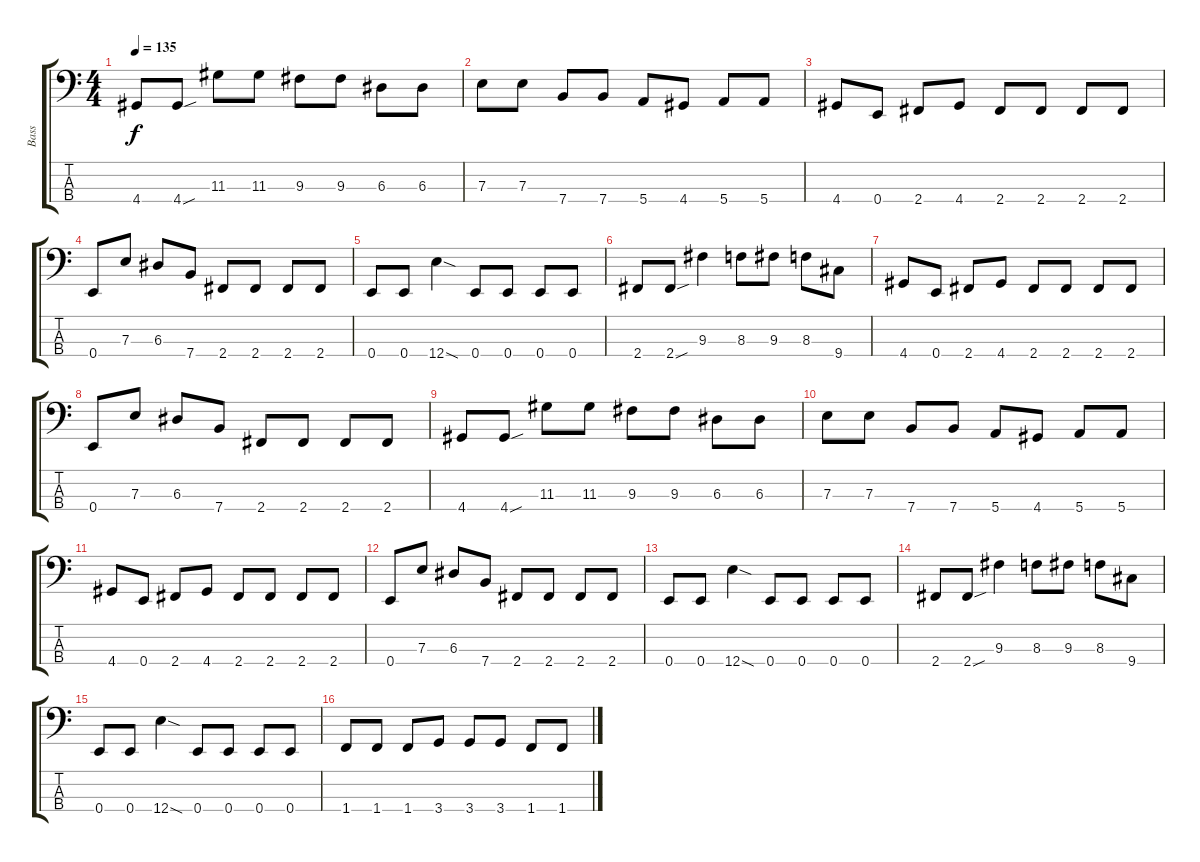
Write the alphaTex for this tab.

\track ("Bass" "Bass") {instrument electricbasspick}
\staff {score tabs}
\tuning (G2 D2 A1 E1) {hide}
\ts (4 4)
\tempo 135
\clef f4
\ks c
4.4.8{dy f} 4.4{sou}.8 11.3.8 11.3.8 9.3.8 9.3.8 6.3.8 6.3.8 |
7.3.8 7.3.8 7.4.8 7.4.8 5.4.8 4.4.8 5.4.8 5.4.8 |
4.4.8 0.4.8 2.4.8 4.4.8 2.4.8 2.4.8 2.4.8 2.4.8 |
0.4.8 7.3.8 6.3.8 7.4.8 2.4.8 2.4.8 2.4.8 2.4.8 |
0.4.8 0.4.8 12.4{sod}.4 0.4.8 0.4.8 0.4.8 0.4.8 |
2.4.8 2.4{sou}.8 9.3.4 8.3.8 9.3.8 8.3.8 9.4.8 |
4.4.8 0.4.8 2.4.8 4.4.8 2.4.8 2.4.8 2.4.8 2.4.8 |
0.4.8 7.3.8 6.3.8 7.4.8 2.4.8 2.4.8 2.4.8 2.4.8 |
4.4.8 4.4{sou}.8 11.3.8 11.3.8 9.3.8 9.3.8 6.3.8 6.3.8 |
7.3.8 7.3.8 7.4.8 7.4.8 5.4.8 4.4.8 5.4.8 5.4.8 |
4.4.8 0.4.8 2.4.8 4.4.8 2.4.8 2.4.8 2.4.8 2.4.8 |
0.4.8 7.3.8 6.3.8 7.4.8 2.4.8 2.4.8 2.4.8 2.4.8 |
0.4.8 0.4.8 12.4{sod}.4 0.4.8 0.4.8 0.4.8 0.4.8 |
2.4.8 2.4{sou}.8 9.3.4 8.3.8 9.3.8 8.3.8 9.4.8 |
0.4.8 0.4.8 12.4{sod}.4 0.4.8 0.4.8 0.4.8 0.4.8 |
1.4.8 1.4.8 1.4.8 3.4.8 3.4.8 3.4.8 1.4.8 1.4.8
